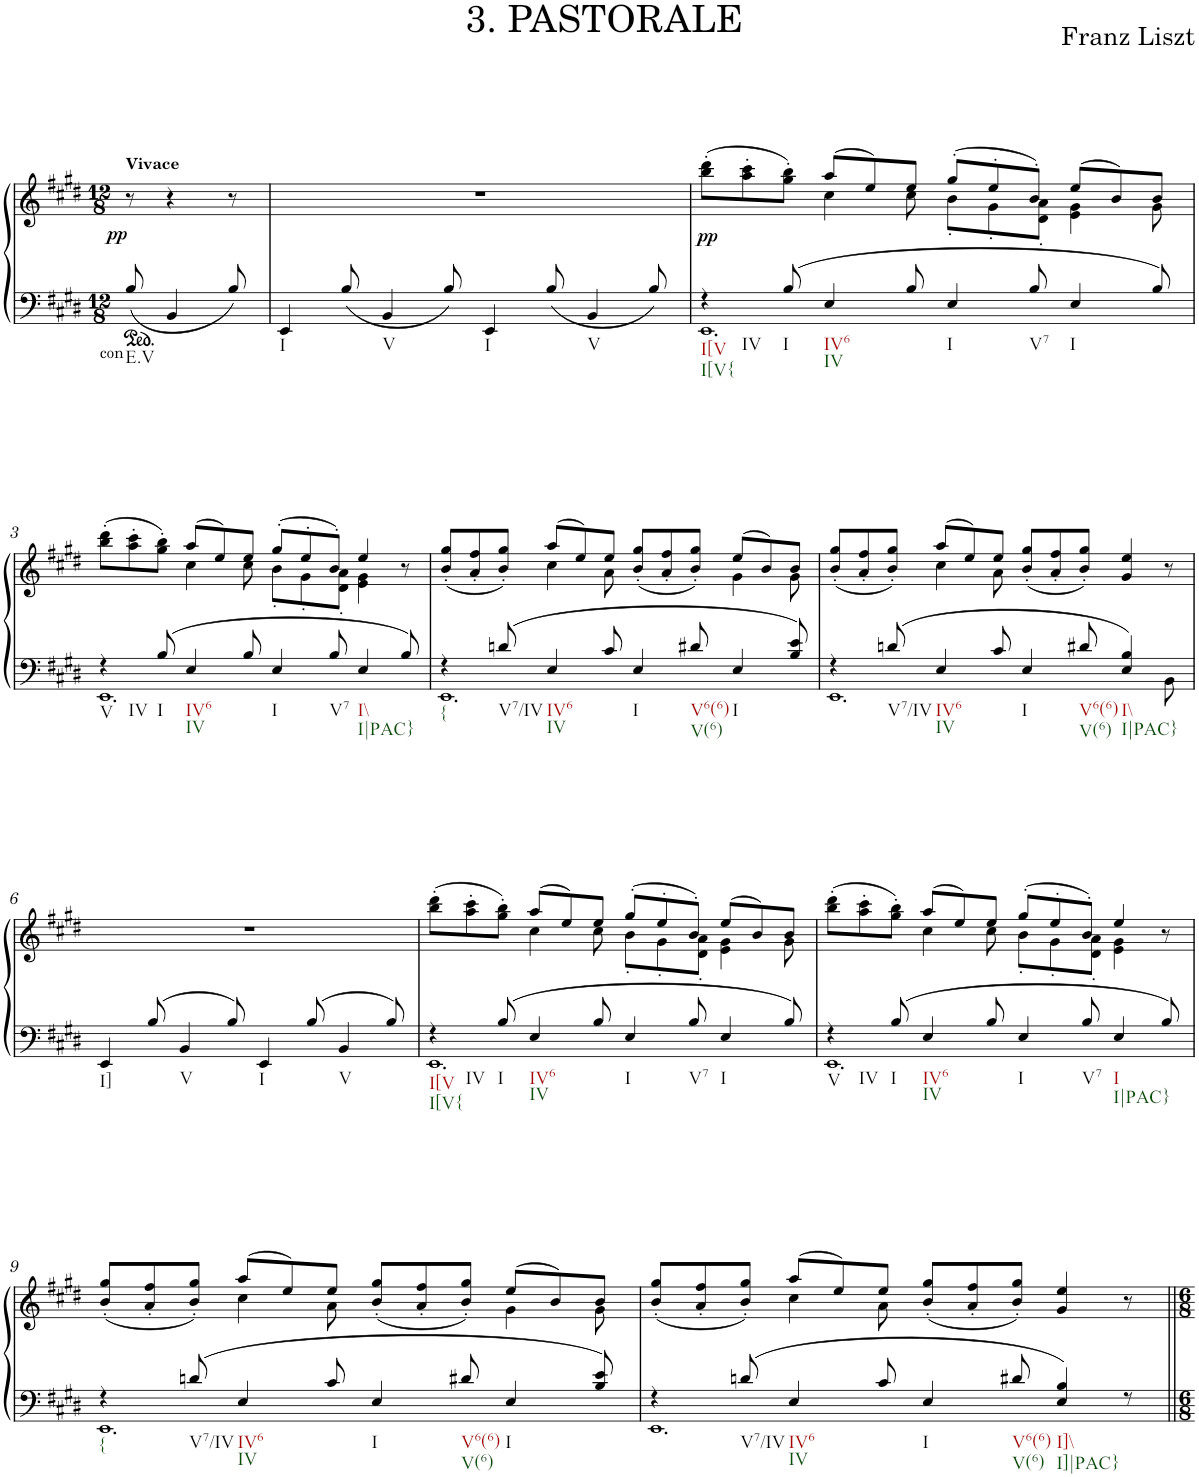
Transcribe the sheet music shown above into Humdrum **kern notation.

**kern	**kern	**dynam
*part1	*part1	*part1
*staff2	*staff1	*staff1/2
*I"Piano	*	*
*I'Pno.	*	*
*clefF4	*clefG2	*
*k[f#c#g#d#]	*k[f#c#g#d#]	*
*M12/8	*M12/8	*
=	=	=
!	!LO:TX:a:B:t=Vivace	!
!LO:TX:b:t=con	!	!
!LO:TX:b:t=E.V	!	!
!	!	!LO:DY:b
8B/	8r	pp
4BB/	4r	.
8B/	8r	.
=1	=1	=1
!LO:TX:b:t=I	!	!
4EE/	1.r	.
8B/	.	.
!LO:TX:b:t=V	!	!
4BB/	.	.
8B/	.	.
!LO:TX:b:t=I	!	!
4EE/	.	.
8B/	.	.
!LO:TX:b:t=V	!	!
4BB/	.	.
8B/	.	.
=2	=2	=2
*^	*^	*
!LO:TX:b:t=I[V	!	!	!	!
!LO:TX:b:t=I[V{	!	!	!	!
!LO:TX:b:t=IV	!	!	!	!
!	!	!	!	!LO:DY:b
4r	1.EE	(>8bb\' 8ddd#\'L	4.ryy	pp
.	.	8aa\' 8ccc#\'	.	.
!LO:TX:b:t=I	!	!	!	!
8B/	.	8gg#\' 8bb\'J)	.	.
!LO:TX:b:t=IV6	!	!	!	!
!LO:TX:b:t=IV	!	!	!	!
4E/	.	(8aa/L	4cc#\	.
.	.	8ee/)	.	.
8B/	.	8ee/J	8cc#\	.
!LO:TX:b:t=I	!	!	!	!
4E/	.	(8gg#'/L	8b'\L	.
.	.	8ee'/	8g#'\	.
!LO:TX:b:t=V7	!	!	!	!
8B/	.	8b'/J)	8d#\' 8a\'J	.
!LO:TX:b:t=I	!	!	!	!
4E/	.	(8ee/L	4e\ 4g#\	.
.	.	8b/)	.	.
8B/	.	8b/J	8g#\	.
!!LO:LB:g=z	!!
=3	=3	=3	=3	=3
!LO:TX:b:t=V	!	!	!	!
!LO:TX:b:t=IV	!	!	!	!
4r	1.EE	(>8bb\' 8ddd#\'L	4.ryy	.
.	.	8aa\' 8ccc#\'	.	.
!LO:TX:b:t=I	!	!	!	!
8B/	.	8gg#\' 8bb\'J)	.	.
!LO:TX:b:t=IV6	!	!	!	!
!LO:TX:b:t=IV	!	!	!	!
4E/	.	(8aa/L	4cc#\	.
.	.	8ee/)	.	.
8B/	.	8ee/J	8cc#\	.
!LO:TX:b:t=I	!	!	!	!
4E/	.	(8gg#'/L	8b'\L	.
.	.	8ee'/	8g#'\	.
!LO:TX:b:t=V7	!	!	!	!
8B/	.	8b'/J)	8d#\' 8a\'J	.
!LO:TX:b:t=I\\	!	!	!	!
!LO:TX:b:t=I|PAC}	!	!	!	!
4E/	.	4ee/	4e\ 4g#\	.
8B/	.	8r	8ryy	.
=4	=4	=4	=4	=4
!LO:TX:b:t={	!	!	!	!
4r	1.EE	(8b/' 8gg#/'L	4.ryy	.
.	.	8a/' 8ff#/'	.	.
!LO:TX:b:t=V7/IV	!	!	!	!
8dn/	.	8b/' 8gg#/'J)	.	.
!LO:TX:b:t=IV6	!	!	!	!
!LO:TX:b:t=IV	!	!	!	!
4E/	.	(8aa/L	4cc#\	.
.	.	8ee/)	.	.
8c#/	.	8ee/J	8a\	.
!LO:TX:b:t=I	!	!	!	!
4E/	.	(8b/' 8gg#/'L	4.ryy	.
.	.	8a/' 8ff#/'	.	.
!LO:TX:b:t=V6(6)	!	!	!	!
!LO:TX:b:t=V(6)	!	!	!	!
8d#X/	.	8b/' 8gg#/'J)	.	.
!LO:TX:b:t=I	!	!	!	!
4E/	.	(8ee/L	4g#\	.
.	.	8b/)	.	.
8B/ 8e/	.	8b/J	8g#\	.
=5	=5	=5	=5	=5
4r	1.EE	(8b/' 8gg#/'L	4.ryy	.
.	.	8a/' 8ff#/'	.	.
!LO:TX:b:t=V7/IV	!	!	!	!
8dn/	.	8b/' 8gg#/'J)	.	.
!LO:TX:b:t=IV6	!	!	!	!
!LO:TX:b:t=IV	!	!	!	!
4E/	.	(8aa/L	4cc#\	.
.	.	8ee/)	.	.
8c#/	.	8ee/J	8a\	.
!LO:TX:b:t=I	!	!	!	!
4E/	.	(8b/' 8gg#/'L	4.ryy	.
.	.	8a/' 8ff#/'	.	.
!LO:TX:b:t=V6(6)	!	!	!	!
!LO:TX:b:t=V(6)	!	!	!	!
8d#X/	.	8b/' 8gg#/'J)	.	.
!LO:TX:b:t=I\\	!	!	!	!
!LO:TX:b:t=I|PAC}	!	!	!	!
4E/ 4B/	.	4g#/ 4ee/	4.ryy	.
8BB\	.	8r	.	.
*v	*v	*	*	*
*	*v	*v	*
!!LO:LB:g=z
=6	=6	=6
!LO:TX:b:t=I]	!	!
4EE/	1.r	.
8B/	.	.
!LO:TX:b:t=V	!	!
4BB/	.	.
8B/	.	.
!LO:TX:b:t=I	!	!
4EE/	.	.
8B/	.	.
!LO:TX:b:t=V	!	!
4BB/	.	.
8B/	.	.
=7	=7	=7
*^	*^	*
!LO:TX:b:t=I[V	!	!	!	!
!LO:TX:b:t=I[V{	!	!	!	!
!LO:TX:b:t=IV	!	!	!	!
4r	1.EE	(>8bb\' 8ddd#\'L	4.ryy	.
.	.	8aa\' 8ccc#\'	.	.
!LO:TX:b:t=I	!	!	!	!
8B/	.	8gg#\' 8bb\'J)	.	.
!LO:TX:b:t=IV6	!	!	!	!
!LO:TX:b:t=IV	!	!	!	!
4E/	.	(8aa/L	4cc#\	.
.	.	8ee/)	.	.
8B/	.	8ee/J	8cc#\	.
!LO:TX:b:t=I	!	!	!	!
4E/	.	(8gg#'/L	8b'\L	.
.	.	8ee'/	8g#'\	.
!LO:TX:b:t=V7	!	!	!	!
8B/	.	8b'/J)	8d#\' 8a\'J	.
!LO:TX:b:t=I	!	!	!	!
4E/	.	(8ee/L	4e\ 4g#\	.
.	.	8b/)	.	.
8B/	.	8b/J	8g#\	.
=8	=8	=8	=8	=8
!LO:TX:b:t=V	!	!	!	!
!LO:TX:b:t=IV	!	!	!	!
4r	1.EE	(>8bb\' 8ddd#\'L	4.ryy	.
.	.	8aa\' 8ccc#\'	.	.
!LO:TX:b:t=I	!	!	!	!
8B/	.	8gg#\' 8bb\'J)	.	.
!LO:TX:b:t=IV6	!	!	!	!
!LO:TX:b:t=IV	!	!	!	!
4E/	.	(8aa/L	4cc#\	.
.	.	8ee/)	.	.
8B/	.	8ee/J	8cc#\	.
!LO:TX:b:t=I	!	!	!	!
4E/	.	(8gg#'/L	8b'\L	.
.	.	8ee'/	8g#'\	.
!LO:TX:b:t=V7	!	!	!	!
8B/	.	8b'/J)	8d#\' 8a\'J	.
!LO:TX:b:t=I	!	!	!	!
!LO:TX:b:t=I|PAC}	!	!	!	!
4E/	.	4ee/	4e\ 4g#\	.
8B/	.	8r	8ryy	.
!!LO:LB:g=z	!!
=9	=9	=9	=9	=9
!LO:TX:b:t=V7/IV	!	!	!	!
4r	1.EE	(8b/' 8gg#/'L	4.ryy	.
.	.	8a/' 8ff#/'	.	.
!LO:TX:b:t=IV6	!	!	!	!
8dn/	.	8b/' 8gg#/'J)	.	.
!LO:TX:b:t=IV	!	!	!	!
!LO:TX:b:t=I	!	!	!	!
4E/	.	(8aa/L	4cc#\	.
.	.	8ee/)	.	.
8c#/	.	8ee/J	8a\	.
!LO:TX:b:t=V6(6)	!	!	!	!
4E/	.	(8b/' 8gg#/'L	4.ryy	.
.	.	8a/' 8ff#/'	.	.
!LO:TX:b:t=V(6)	!	!	!	!
!LO:TX:b:t=I	!	!	!	!
8d#X/	.	8b/' 8gg#/'J)	.	.
!LO:TX:b:t={	!	!	!	!
4E/	.	(8ee/L	4g#\	.
.	.	8b/)	.	.
8B/ 8e/	.	8b/J	8g#\	.
=10	=10	=10	=10	=10
4r	1.EE	(8b/' 8gg#/'L	4.ryy	.
.	.	8a/' 8ff#/'	.	.
!LO:TX:b:t=V7/IV	!	!	!	!
8dn/	.	8b/' 8gg#/'J)	.	.
!LO:TX:b:t=IV6	!	!	!	!
!LO:TX:b:t=IV	!	!	!	!
4E/	.	(8aa/L	4cc#\	.
.	.	8ee/)	.	.
8c#/	.	8ee/J	8a\	.
!LO:TX:b:t=I	!	!	!	!
4E/	.	(8b/' 8gg#/'L	4.ryy	.
.	.	8a/' 8ff#/'	.	.
!LO:TX:b:t=V6(6)	!	!	!	!
!LO:TX:b:t=V(6)	!	!	!	!
8d#X/	.	8b/' 8gg#/'J)	.	.
!LO:TX:b:t=I]\\	!	!	!	!
!LO:TX:b:t=I]|PAC}	!	!	!	!
4E/ 4B/	.	4g#/ 4ee/	4.ryy	.
8r	.	8r	.	.
*v	*v	*	*	*
*	*v	*v	*
=||	=||	=||
*-	*-	*-
